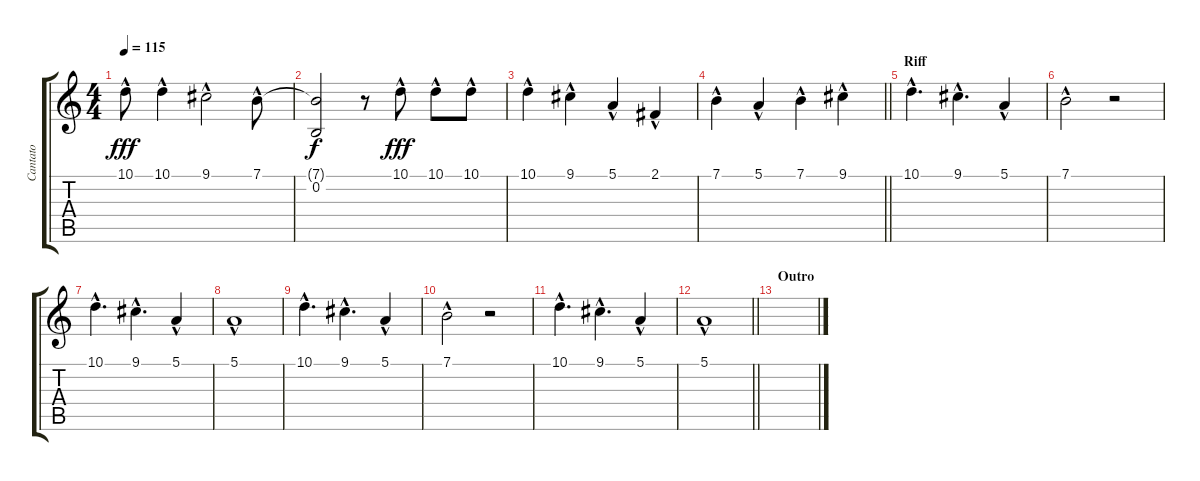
\track ("Cantato" "Cantato") {instrument clarinet}
\staff {score tabs}
\tuning (E4 B3 G3 D3 A2 E2) {hide}
\ts (4 4)
\tempo 115
\clef g2
\ks c
10.1{hac}.8{dy fff} 10.1{hac}.4 9.1{hac}.2 7.1{hac}.8 |
(7.1{t} 0.2).2{dy f} r.8 10.1{hac}.8{dy fff} 10.1{hac}.8 10.1{hac}.8 |
10.1{hac}.4 9.1{hac}.4 5.1{hac}.4 2.1{hac}.4 |
\barLineRight lightlight
7.1{hac}.4 5.1{hac}.4 7.1{hac}.4 9.1{hac}.4 |
\section ("" "Riff")
10.1{hac}.4{d} 9.1{hac}.4{d} 5.1{hac}.4 |
7.1{hac}.2 r.2 |
10.1{hac}.4{d} 9.1{hac}.4{d} 5.1{hac}.4 |
5.1{hac}.1 |
10.1{hac}.4{d} 9.1{hac}.4{d} 5.1{hac}.4 |
7.1{hac}.2 r.2 |
10.1{hac}.4{d} 9.1{hac}.4{d} 5.1{hac}.4 |
\barLineRight lightlight
5.1{hac}.1 |
\section ("" "Outro")
